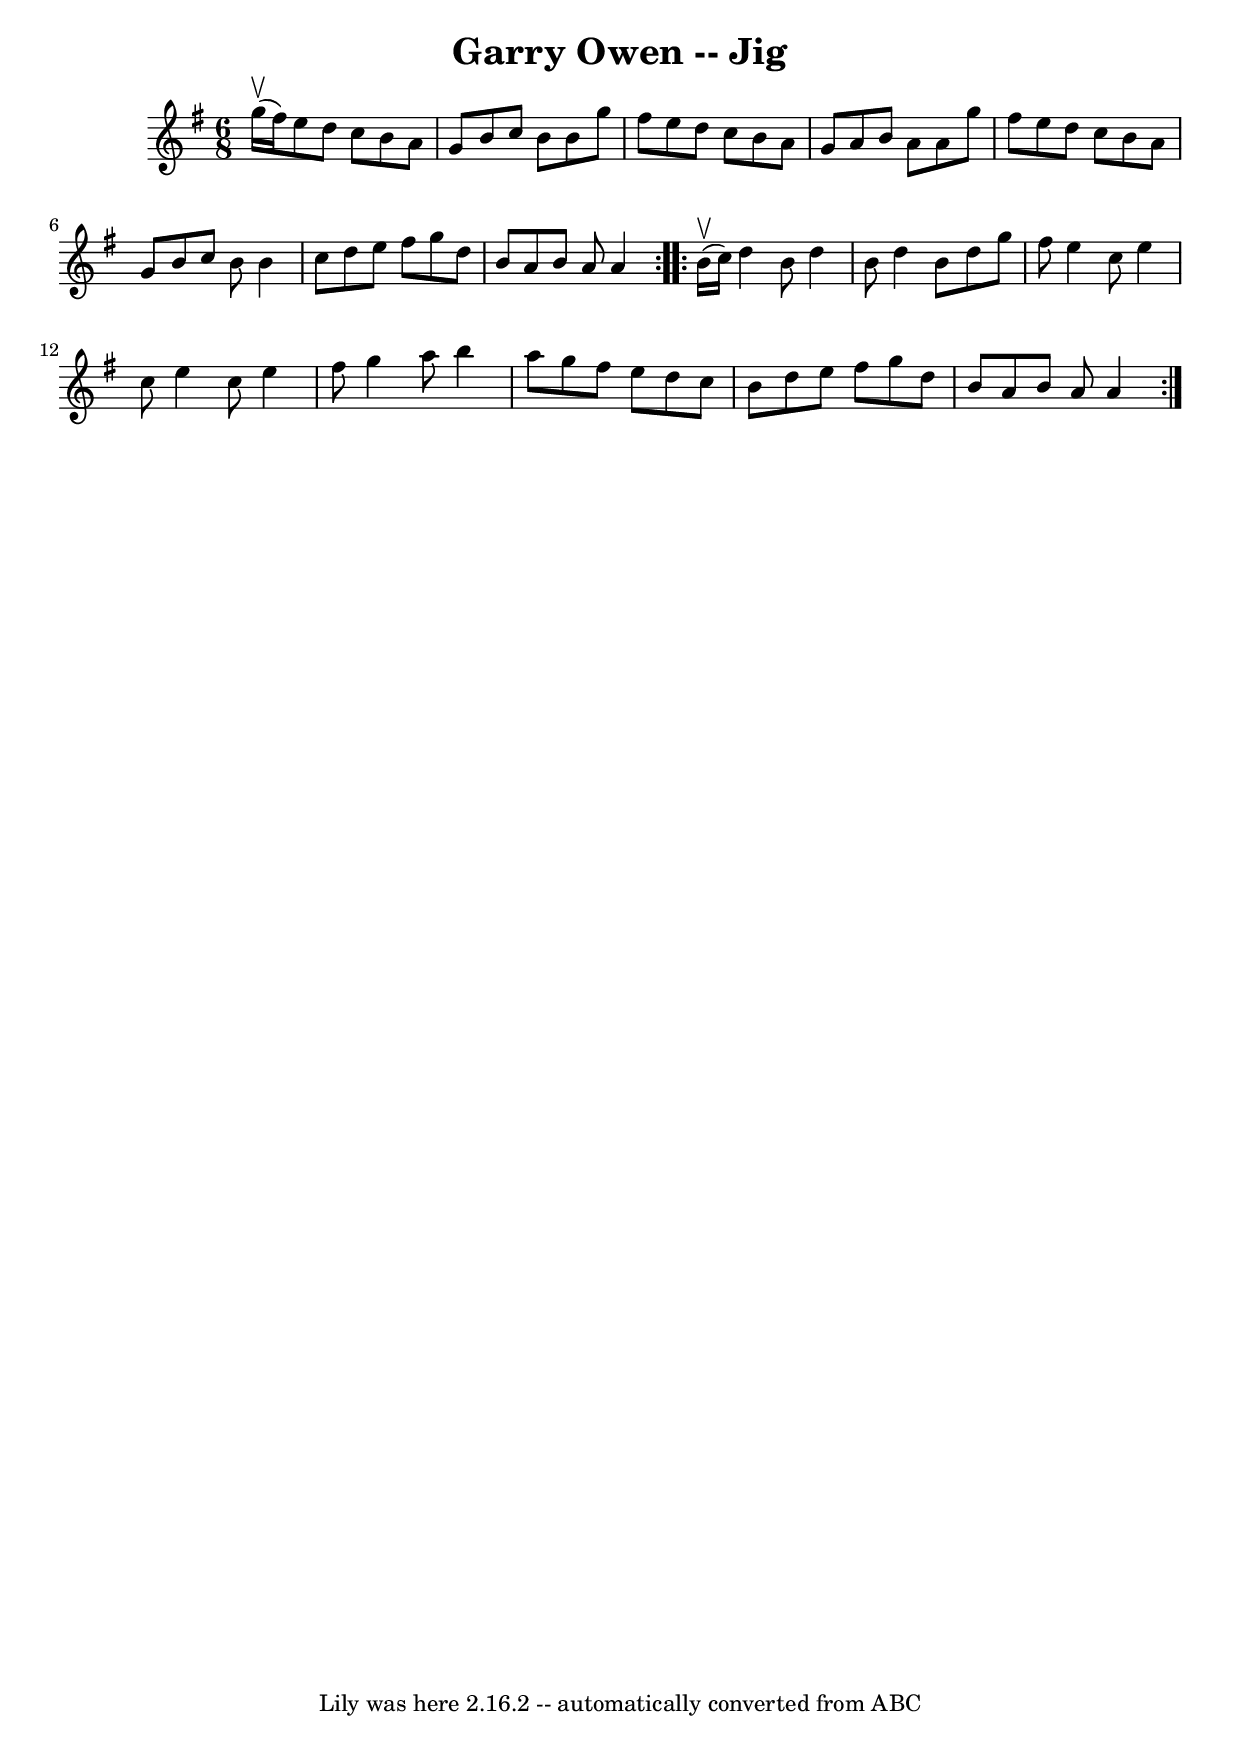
\version "2.16.2"
\include "Mammoth.ily"
\header {
	%% book = "Ryan's Mammoth Collection"
	crossRefNumber = "1"
	footnotes = "\\\\GARRY OWEN. (FORE AND AFTER.) Two couples stand in a line, partners\\\\facing each other.  All balance, straight or Highland chain, (this is\\\\repeat:ed two or three times) a lady and gent, stop in the centre and\\\\balance, straight right and left, other couple the same. Repeat: at:\\\\pleasure."
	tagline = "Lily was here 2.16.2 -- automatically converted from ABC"
	title = "Garry Owen -- Jig"
}
voicedefault =  {


\repeat volta 2 {
\time 6/8 
\key g \major g''16^\upbow(fis''16) |
 e''8 d''8  
 c''8 b'8 a'8 g'8  |
 b'8 c''8 b'8 b'8 g''8    
fis''8  |
 e''8 d''8 c''8 b'8 a'8 g'8  |
 a'8    
b'8 a'8 a'8 g''8 fis''8  |
 e''8 d''8 c''8 b'8    
a'8 g'8  |
 b'8 c''8 b'8 b'4 c''8  |
 d''8    
e''8 fis''8 g''8 d''8 b'8  |
 a'8 b'8 a'8 a'4  
} \repeat volta 2 { b'16^\upbow(c''16) |
 d''4 b'8    
d''4 b'8  |
 d''4 b'8 d''8 g''8 fis''8  |
 e''4  
 c''8 e''4 c''8  |
 e''4 c''8 e''4 fis''8  |
   
g''4 a''8 b''4 a''8  |
 g''8 fis''8 e''8 d''8 c''8 
 b'8  |
 d''8 e''8 fis''8 g''8 d''8 b'8  |
   
a'8 b'8 a'8 a'4  }   
}

\score{
    <<

	\context Staff="default"
	{
	    \voicedefault 
	}

    >>
	\layout {
	}
	\midi {}
}
